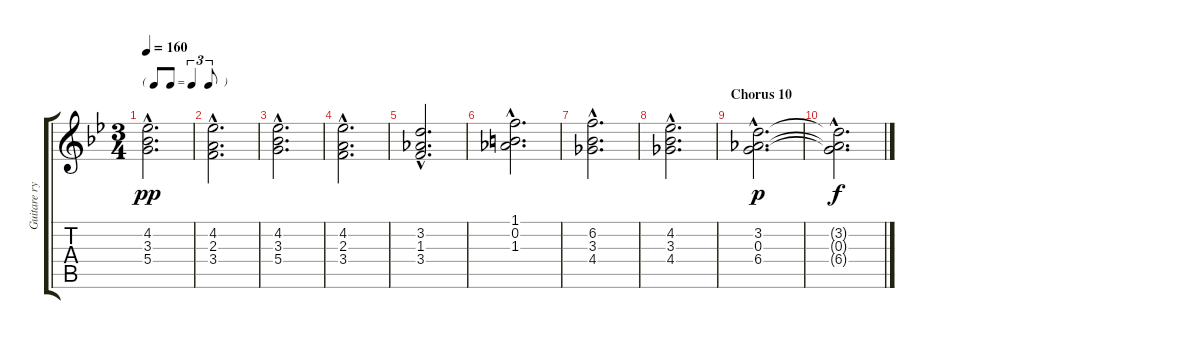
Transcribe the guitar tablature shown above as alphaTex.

\track ("Guitare rythmique" "Guitare ry") {instrument electricguitarjazz}
\staff {score tabs}
\tuning (E4 B3 G3 D3 A2 E2) {hide}
\ts (3 4)
\tf triplet8th
\tempo 160
\clef g2
\ks bb
(4.2{hac} 3.3 5.4{hac}).2{d dy pp} |
(4.2{hac} 2.3 3.4{hac}).2{d} |
(4.2{hac} 3.3 5.4{hac}).2{d} |
(4.2{hac} 2.3 3.4{hac}).2{d} |
(3.2{hac} 1.3 3.4{hac}).2{d} |
(1.1{hac} 0.2 1.3{hac}).2{d} |
(6.2{hac} 3.3 4.4{hac}).2{d} |
(4.2{hac} 3.3 4.4{hac}).2{d} |
\section ("" "Chorus 10")
(3.2{hac} 0.3{hac} 6.4{hac}).2{d dy p} |
(3.2{hac t} 0.3{hac t} 6.4{hac t}).2{d dy f}
